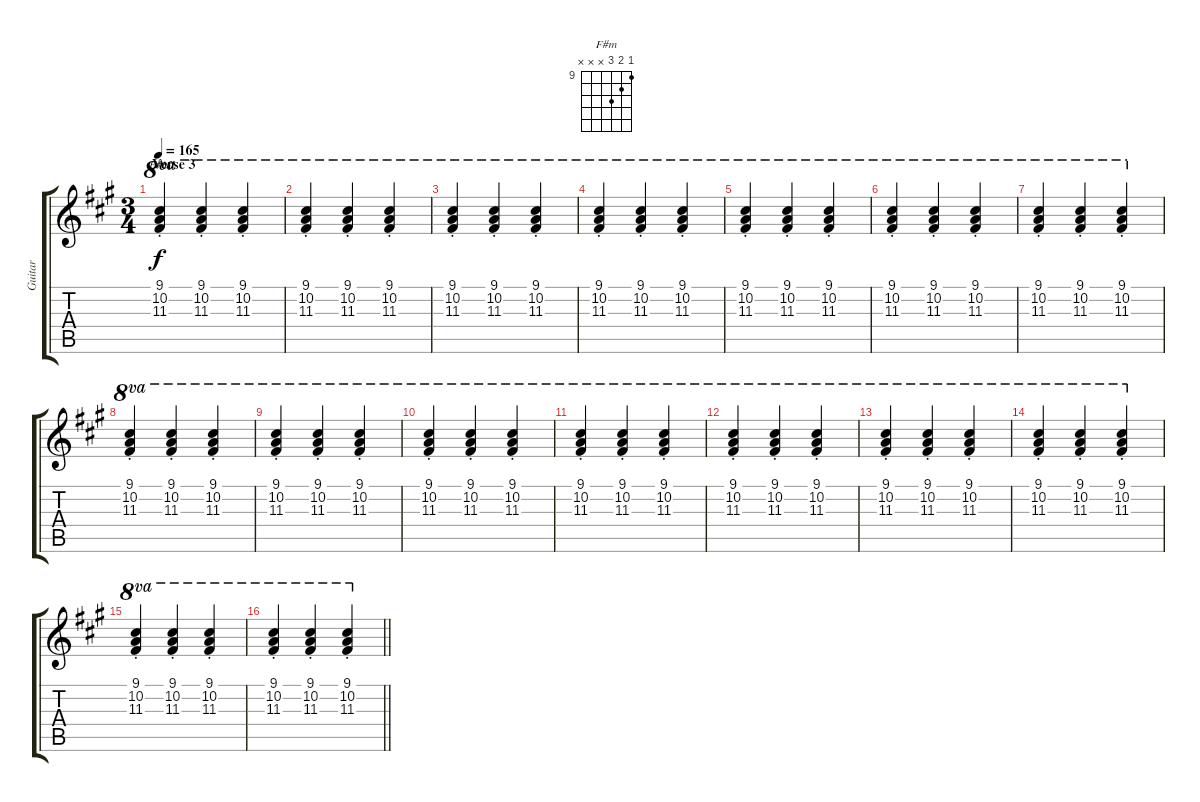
\track ("Guitar" "Guitar") {instrument overdrivenguitar}
\staff {score tabs}
\tuning (E4 B3 G3 D3 A2 E2) {hide}
\chord ("F#m" 9 10 11 x x x) {firstfret 9}
\ts (3 4)
\section ("" "Verse 3")
\tempo 165
\clef g2
\ks a
(9.1{st} 10.2{st} 11.3{st}).4{ch "F#m" ot 8va dy f} (9.1{st} 10.2{st} 11.3{st}).4{ot 8va} (9.1{st} 10.2{st} 11.3{st}).4{ot 8va} |
(9.1{st} 10.2{st} 11.3{st}).4{ot 8va} (9.1{st} 10.2{st} 11.3{st}).4{ot 8va} (9.1{st} 10.2{st} 11.3{st}).4{ot 8va} |
(9.1{st} 10.2{st} 11.3{st}).4{ot 8va} (9.1{st} 10.2{st} 11.3{st}).4{ot 8va} (9.1{st} 10.2{st} 11.3{st}).4{ot 8va} |
(9.1{st} 10.2{st} 11.3{st}).4{ot 8va} (9.1{st} 10.2{st} 11.3{st}).4{ot 8va} (9.1{st} 10.2{st} 11.3{st}).4{ot 8va} |
(9.1{st} 10.2{st} 11.3{st}).4{ot 8va} (9.1{st} 10.2{st} 11.3{st}).4{ot 8va} (9.1{st} 10.2{st} 11.3{st}).4{ot 8va} |
(9.1{st} 10.2{st} 11.3{st}).4{ot 8va} (9.1{st} 10.2{st} 11.3{st}).4{ot 8va} (9.1{st} 10.2{st} 11.3{st}).4{ot 8va} |
(9.1{st} 10.2{st} 11.3{st}).4{ot 8va} (9.1{st} 10.2{st} 11.3{st}).4{ot 8va} (9.1{st} 10.2{st} 11.3{st}).4{ot 8va} |
(9.1{st} 10.2{st} 11.3{st}).4{ot 8va} (9.1{st} 10.2{st} 11.3{st}).4{ot 8va} (9.1{st} 10.2{st} 11.3{st}).4{ot 8va} |
(9.1{st} 10.2{st} 11.3{st}).4{ot 8va} (9.1{st} 10.2{st} 11.3{st}).4{ot 8va} (9.1{st} 10.2{st} 11.3{st}).4{ot 8va} |
(9.1{st} 10.2{st} 11.3{st}).4{ot 8va} (9.1{st} 10.2{st} 11.3{st}).4{ot 8va} (9.1{st} 10.2{st} 11.3{st}).4{ot 8va} |
(9.1{st} 10.2{st} 11.3{st}).4{ot 8va} (9.1{st} 10.2{st} 11.3{st}).4{ot 8va} (9.1{st} 10.2{st} 11.3{st}).4{ot 8va} |
(9.1{st} 10.2{st} 11.3{st}).4{ot 8va} (9.1{st} 10.2{st} 11.3{st}).4{ot 8va} (9.1{st} 10.2{st} 11.3{st}).4{ot 8va} |
(9.1{st} 10.2{st} 11.3{st}).4{ot 8va} (9.1{st} 10.2{st} 11.3{st}).4{ot 8va} (9.1{st} 10.2{st} 11.3{st}).4{ot 8va} |
(9.1{st} 10.2{st} 11.3{st}).4{ot 8va} (9.1{st} 10.2{st} 11.3{st}).4{ot 8va} (9.1{st} 10.2{st} 11.3{st}).4{ot 8va} |
(9.1{st} 10.2{st} 11.3{st}).4{ot 8va} (9.1{st} 10.2{st} 11.3{st}).4{ot 8va} (9.1{st} 10.2{st} 11.3{st}).4{ot 8va} |
\barLineRight lightlight
(9.1{st} 10.2{st} 11.3{st}).4{ot 8va} (9.1{st} 10.2{st} 11.3{st}).4{ot 8va} (9.1{st} 10.2{st} 11.3{st}).4{ot 8va}
